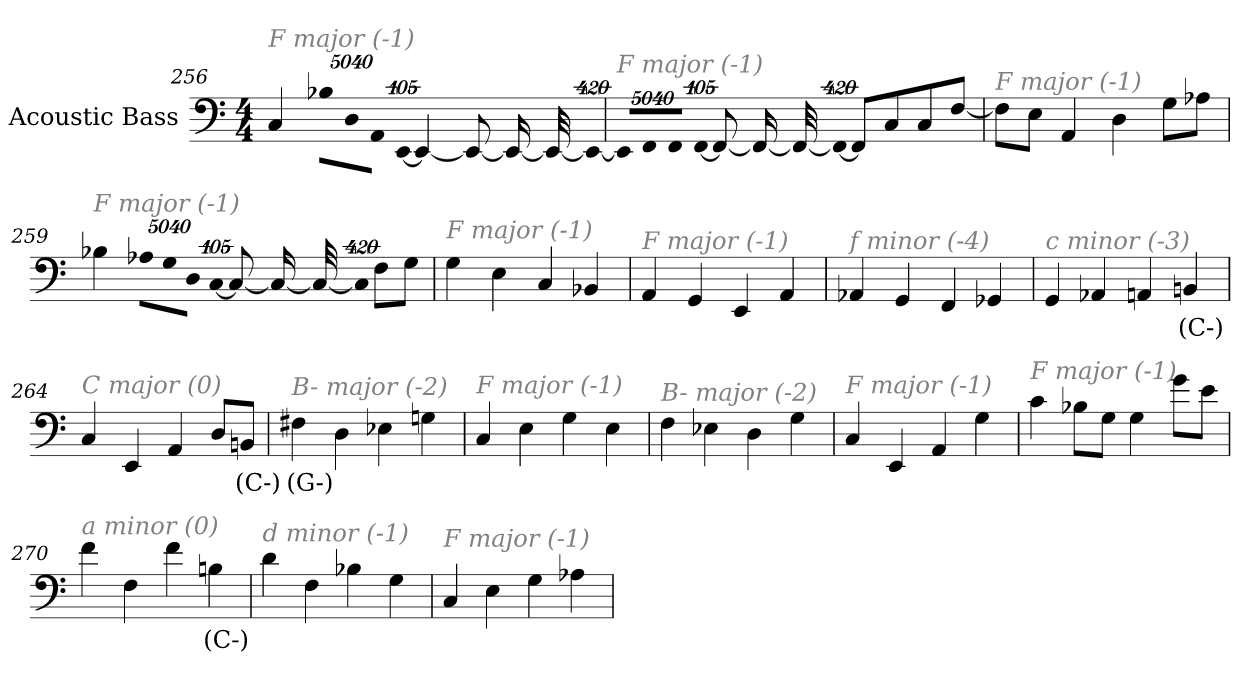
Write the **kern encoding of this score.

**kern	**text
*part1	*part1
*staff1	*staff1
*I"Acoustic Bass	*
*clefF4	*
*ITrd7c12	*
*k[]	*
*C:	*
*M4/4	*
=256	=256
!LO:TX:i:color=#808080:t=F major (-1)	!
4CC	.
!LO:N:vis=8	!
40320%3347BB-XL	.
!LO:N:vis=8	!
40320%3347DD	.
!LO:N:vis=8	!
40320%3347AAAJ	.
!LO:N:vis=1024	!
[13440%13EEE	.
4EEE_	.
8EEE_	.
16EEE_	.
32EEE_	.
!LO:N:vis=1024%31	!
13440%407EEE_	.
=257	=257
!LO:TX:i:color=#808080:t=F major (-1)	!
!LO:N:vis=8	!
40320%3347EEEL]	.
!LO:N:vis=8	!
40320%3347FFF	.
!LO:N:vis=8	!
40320%3347FFFJ	.
!LO:N:vis=1024	!
[13440%13FFF	.
8FFF_	.
16FFF_	.
32FFF_	.
!LO:N:vis=1024%31	!
13440%407FFF_	.
8FFFL]	.
8CC	.
8CC	.
[8FFJ	.
=258	=258
!LO:TX:i:color=#808080:t=F major (-1)	!
8FFL]	.
8EEJ	.
4AAA	.
4DD	.
8GGL	.
8AA-XJ	.
=259	=259
!LO:TX:i:color=#808080:t=F major (-1)	!
4BB-X	.
!LO:N:vis=8	!
40320%3347AA-XL	.
!LO:N:vis=8	!
40320%3347GG	.
!LO:N:vis=8	!
40320%3347DDJ	.
!LO:N:vis=1024	!
[13440%13CC	.
8CC_	.
16CC_	.
32CC_	.
!LO:N:vis=1024%31	!
13440%407CC]	.
8FFL	.
8GGJ	.
=260	=260
!LO:TX:i:color=#808080:t=F major (-1)	!
4GG	.
4EE	.
4CC	.
4BBB-X	.
=261	=261
!LO:TX:i:color=#808080:t=F major (-1)	!
4AAA	.
4GGG	.
4EEE	.
4AAA	.
=262	=262
!LO:TX:i:color=#808080:t=f minor (-4)	!
4AAA-X	.
4GGG	.
4FFF	.
4GGG-X	.
=263	=263
!LO:TX:i:color=#808080:t=c minor (-3)	!
4GGG	.
4AAA-X	.
4AAAn	.
4BBBni	(C-)
=264	=264
!LO:TX:i:color=#808080:t=C major (0)	!
4CC	.
4EEE	.
4AAA	.
8DDL	.
8BBBniJ	(C-)
=265	=265
!LO:TX:i:color=#808080:t=B- major (-2)	!
4FF#Xi	(G-)
4DD	.
4EE-X	.
4GGn	.
=266	=266
!LO:TX:i:color=#808080:t=F major (-1)	!
4CC	.
4EE	.
4GG	.
4EE	.
=267	=267
!LO:TX:i:color=#808080:t=B- major (-2)	!
4FF	.
4EE-X	.
4DD	.
4GG	.
=268	=268
!LO:TX:i:color=#808080:t=F major (-1)	!
4CC	.
4EEE	.
4AAA	.
4GG	.
=269	=269
!LO:TX:i:color=#808080:t=F major (-1)	!
4C	.
8BB-XL	.
8GGJ	.
4GG	.
8GL	.
8EJ	.
=270	=270
!LO:TX:i:color=#808080:t=a minor (0)	!
4F	.
4FF	.
4F	.
4BBni	(C-)
=271	=271
!LO:TX:i:color=#808080:t=d minor (-1)	!
4D	.
4FF	.
4BB-X	.
4GG	.
=272	=272
!LO:TX:i:color=#808080:t=F major (-1)	!
4CC	.
4EE	.
4GG	.
4AA-X	.
=	=
*-	*-
